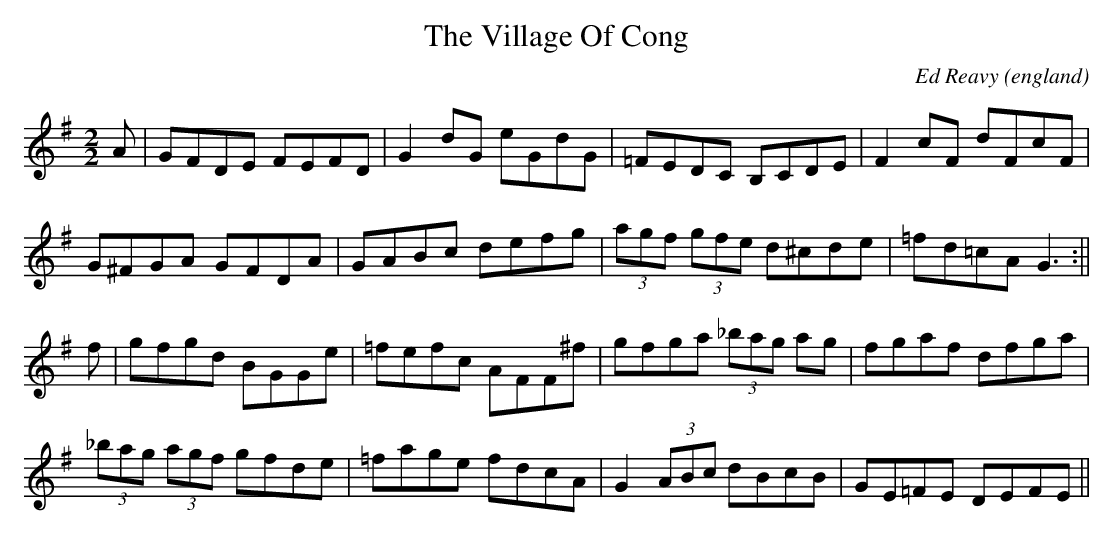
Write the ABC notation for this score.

X:1
T:The Village Of Cong
O:england
C:Ed Reavy
M:2/2
L:1/8
K:G
A|GFDE FEFD|G2 dG eGdG|=FEDC B,CDE|F2 cF dFcF|
G^FGA GFDA|GABc defg|(3agf (3gfe d^cde|=fd=cA G3:||
f|gfgd BGGe|=fefc AFF^f|gfga (3_bag ag|fgaf dfga|
(3_bag (3agf gfde|=fage fdcA|G2 (3ABc dBcB|GE=FE DEFE||
